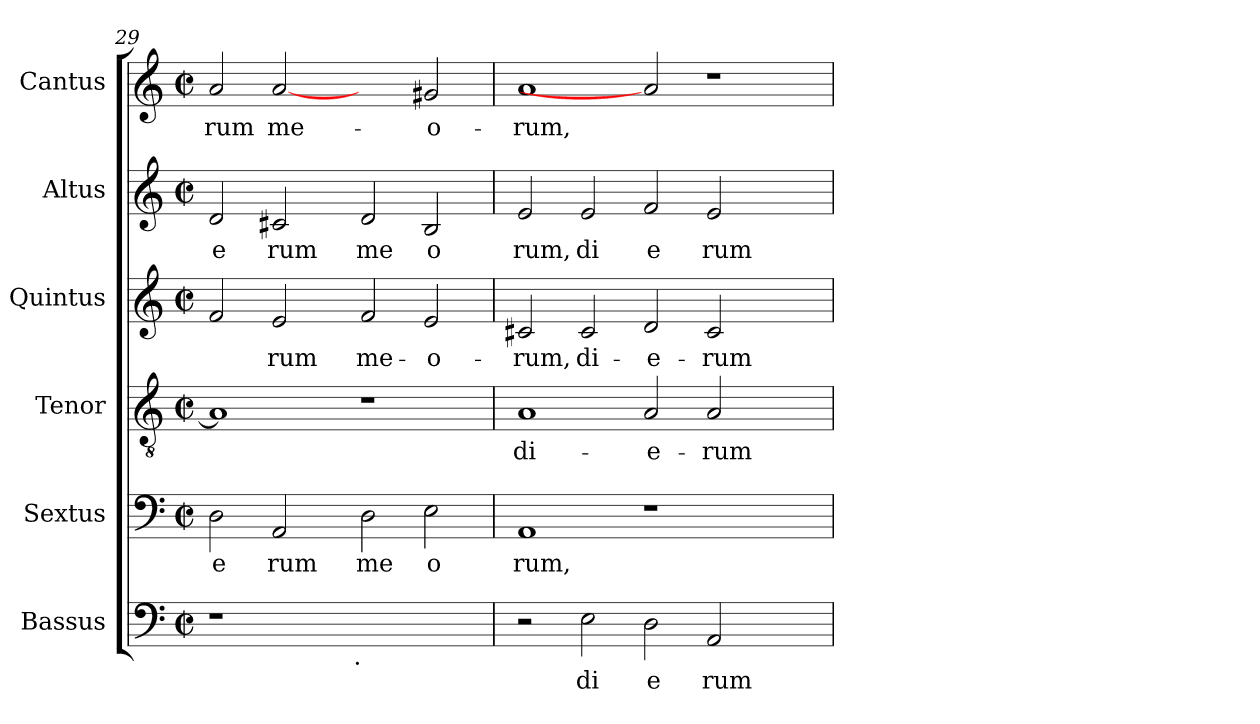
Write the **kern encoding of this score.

**kern	**text	**kern	**text	**kern	**text	**kern	**text	**kern	**text	**kern	**text
*part6	*part6	*part5	*part5	*part4	*part4	*part3	*part3	*part2	*part2	*part1	*part1
*staff6	*staff6	*staff5	*staff5	*staff4	*staff4	*staff3	*staff3	*staff2	*staff2	*staff1	*staff1
*I"Bassus	*	*I"Sextus	*	*I"Tenor	*	*I"Quintus	*	*I"Altus	*	*I"Cantus	*
*clefF4	*	*clefF4	*	*clefGv2	*	*clefG2	*	*clefG2	*	*clefG2	*
*k[]	*	*k[]	*	*k[]	*	*k[]	*	*k[]	*	*k[]	*
*C:	*	*C:	*	*C:	*	*C:	*	*C:	*	*C:	*
*M2/2	*	*M2/2	*	*M2/2	*	*M2/2	*	*M2/2	*	*M2/2	*
*met(c|)	*	*met(c|)	*	*met(c|)	*	*met(c|)	*	*met(c|)	*	*met(c|)	*
=29	=29	=29	=29	=29	=29	=29	=29	=29	=29	=29	=29
!	!	!	!LO:LY:b:cj	!	!LO:LY:b:cj	!	!LO:LY:b:cj	!	!LO:LY:b:cj	!	!LO:LY:b:cj
*^	*	*	*	*	*	*	*	*	*	*	*
1r	2ryy	.	2D\	e	1A]	.	2f/	--	2d/	e	2a/	-rum
!	!	!	!	!LO:LY:b:cj	!	!	!	!LO:LY:b:cj	!	!LO:LY:b:cj	!	!LO:LY:b:cj
.	4ryy	.	2AA/	rum	.	.	2e/	-rum	2c#X/	rum	[2a	me-
.	8...ryy	.	.	.	.	.	.	.	.	.	.	.
!	!LO:TX:b:t=.	!	!	!	!	!	!	!	!	!	!	!
.	1ryy	.	.	.	.	.	.	.	.	.	.	.
!	!	!	!	!LO:LY:b:cj	!	!	!	!LO:LY:b:cj	!	!LO:LY:b:cj	!	!
1ryy	.	.	2D\	me	1r	.	2f/	me-	2d/	me	2ryy	.
!	!	!	!	!LO:LY:b:cj	!	!	!	!LO:LY:b:cj	!	!LO:LY:b:cj	!	!LO:LY:b:cj
.	.	.	2E\	o	.	.	2e/	-o-	2B/	o	2g#X/	-o-
.	64ryy	.	.	.	.	.	.	.	.	.	.	.
=30	=30	=30	=30	=30	=30	=30	=30	=30	=30	=30	=30	=30
!	!	!	!	!LO:LY:b:cj	!	!LO:LY:b:cj	!	!LO:LY:b:cj	!	!LO:LY:b:cj	!	!LO:LY:b:cj
*v	*v	*	*	*	*	*	*	*	*	*	*	*
2r	.	1AA	rum,	1A	di-	2c#X/	-rum,	2e/	rum,	1a	-rum,
!	!LO:LY:b:cj	!	!	!	!	!	!LO:LY:b:cj	!	!LO:LY:b:cj	!	!
2E\	di	.	.	.	.	2c#/	di-	2e/	di	.	.
!	!LO:LY:b:cj	!	!	!	!LO:LY:b:cj	!	!LO:LY:b:cj	!	!LO:LY:b:cj	!	!
2D\	e	1r	.	2A/	-e-	2d/	-e-	2f/	e	2a]	.
!	!LO:LY:b:cj	!	!	!	!LO:LY:b:cj	!	!LO:LY:b:cj	!	!LO:LY:b:cj	!	!
2AA/	rum	.	.	2A/	-rum	2c#/	-rum	2e/	rum	1r	.
2ryy	.	2ryy	.	2ryy	.	2ryy	.	2ryy	.	.	.
=	=	=	=	=	=	=	=	=	=	=	=
*-	*-	*-	*-	*-	*-	*-	*-	*-	*-	*-	*-
